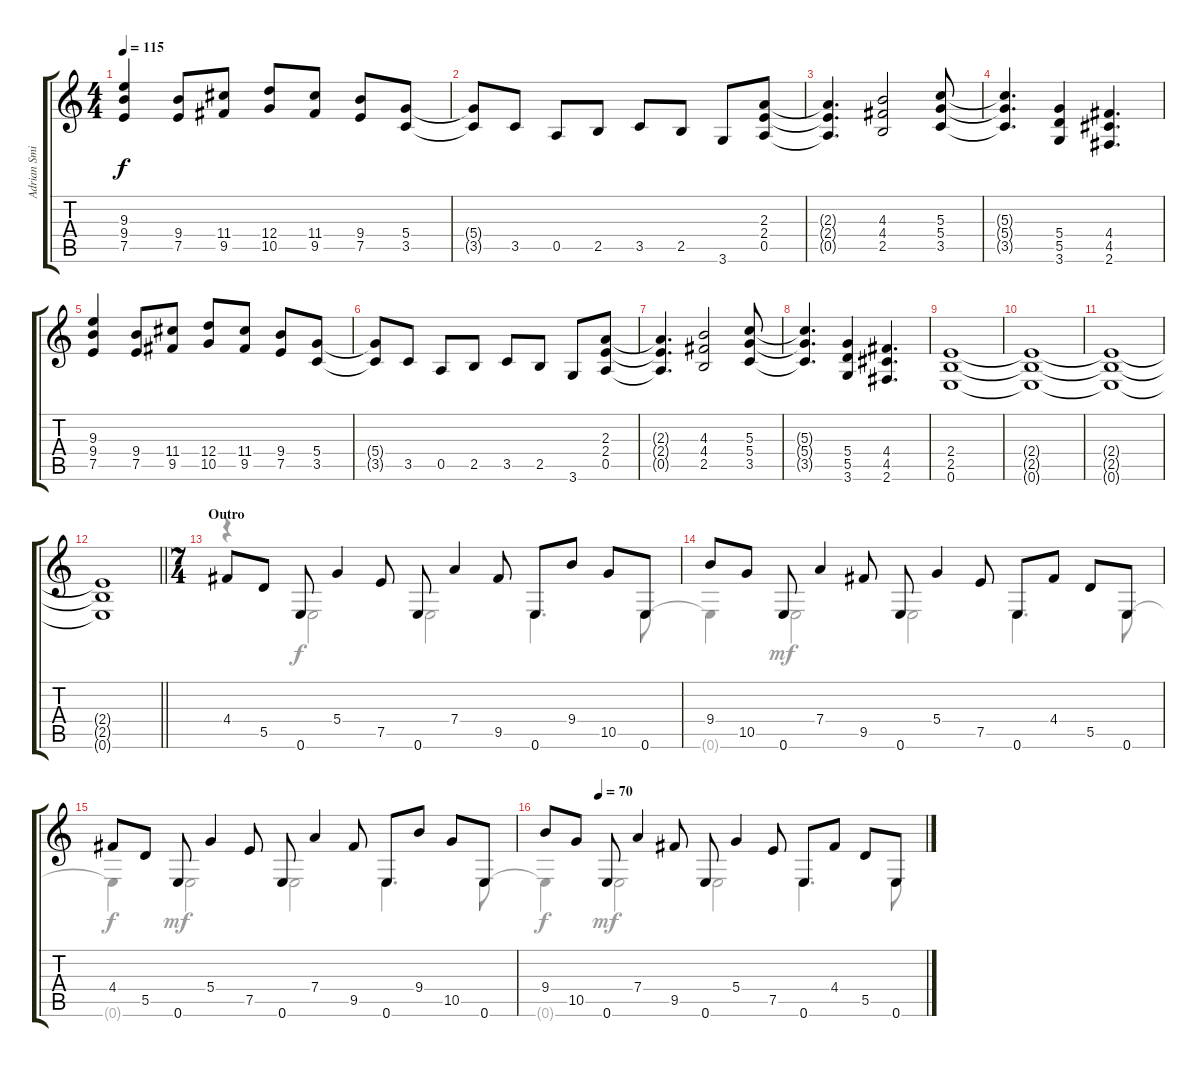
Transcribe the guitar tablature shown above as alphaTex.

\track ("Adrian Smith" "Adrian Smi") {instrument distortionguitar}
\staff {score tabs}
\tuning (E4 B3 G3 D3 A2 E2) {hide}
\voice
\ts (4 4)
\tempo 115
\clef g2
\ks c
(9.3 9.4 7.5).4{dy f instrument distortionguitar} (9.4 7.5).8 (11.4 9.5).8 (12.4 10.5).8 (11.4 9.5).8 (9.4 7.5).8 (5.4 3.5).8 |
(5.4{t} 3.5{t}).8 3.5.8 0.5.8 2.5.8 3.5.8 2.5.8 3.6.8 (2.3 2.4 0.5).8 |
(2.3{t} 2.4{t} 0.5{t}).4{d} (4.3 4.4 2.5).2 (5.3 5.4 3.5).8 |
(5.3{t} 5.4{t} 3.5{t}).4{d} (5.4 5.5 3.6).4 (4.4 4.5 2.6).4{d} |
(9.3 9.4 7.5).4{instrument distortionguitar} (9.4 7.5).8 (11.4 9.5).8 (12.4 10.5).8 (11.4 9.5).8 (9.4 7.5).8 (5.4 3.5).8 |
(5.4{t} 3.5{t}).8 3.5.8 0.5.8 2.5.8 3.5.8 2.5.8 3.6.8 (2.3 2.4 0.5).8 |
(2.3{t} 2.4{t} 0.5{t}).4{d} (4.3 4.4 2.5).2 (5.3 5.4 3.5).8 |
(5.3{t} 5.4{t} 3.5{t}).4{d} (5.4 5.5 3.6).4 (4.4 4.5 2.6).4{d} |
(2.4 2.5 0.6).1 |
(2.4{t} 2.5{t} 0.6{t}).1 |
(2.4{t} 2.5{t} 0.6{t}).1 |
\barLineRight lightlight
(2.4{t} 2.5{t} 0.6{t}).1 |
\ts (7 4)
\section ("" "Outro")
4.4.8{instrument overdrivenguitar} 5.5.8 0.6.8 5.4.4 7.5.8 0.6.8 7.4.4 9.5.8 0.6.8 9.4.8 10.5.8 0.6.8 |
9.4.8 10.5.8 0.6.8 7.4.4 9.5.8 0.6.8 5.4.4 7.5.8 0.6.8 4.4.8 5.5.8 0.6.8 |
4.4.8 5.5.8 0.6.8 5.4.4 7.5.8 0.6.8 7.4.4 9.5.8 0.6.8 9.4.8 10.5.8 0.6.8 |
\tempo (70 0.14285714285714285)
9.4.8 10.5.8 0.6.8 7.4.4 9.5.8 0.6.8 5.4.4 7.5.8 0.6.8 4.4.8 5.5.8 0.6.8
\voice
\clef g2
\ottava regular
\simile none
\ks c
|
|
|
|
|
|
|
|
|
|
|
\barLineRight lightlight
|
r.4 0.6.2 0.6.2 0.6.4{d} 0.6.8 |
0.6{t}.4{dy f} 0.6.2{dy mf} 0.6.2 0.6.4{d} 0.6.8 |
0.6{t}.4{dy f} 0.6.2{dy mf} 0.6.2 0.6.4{d} 0.6.8 |
0.6{t}.4{dy f} 0.6.2{dy mf} 0.6.2 0.6.4{d} 0.6.8
